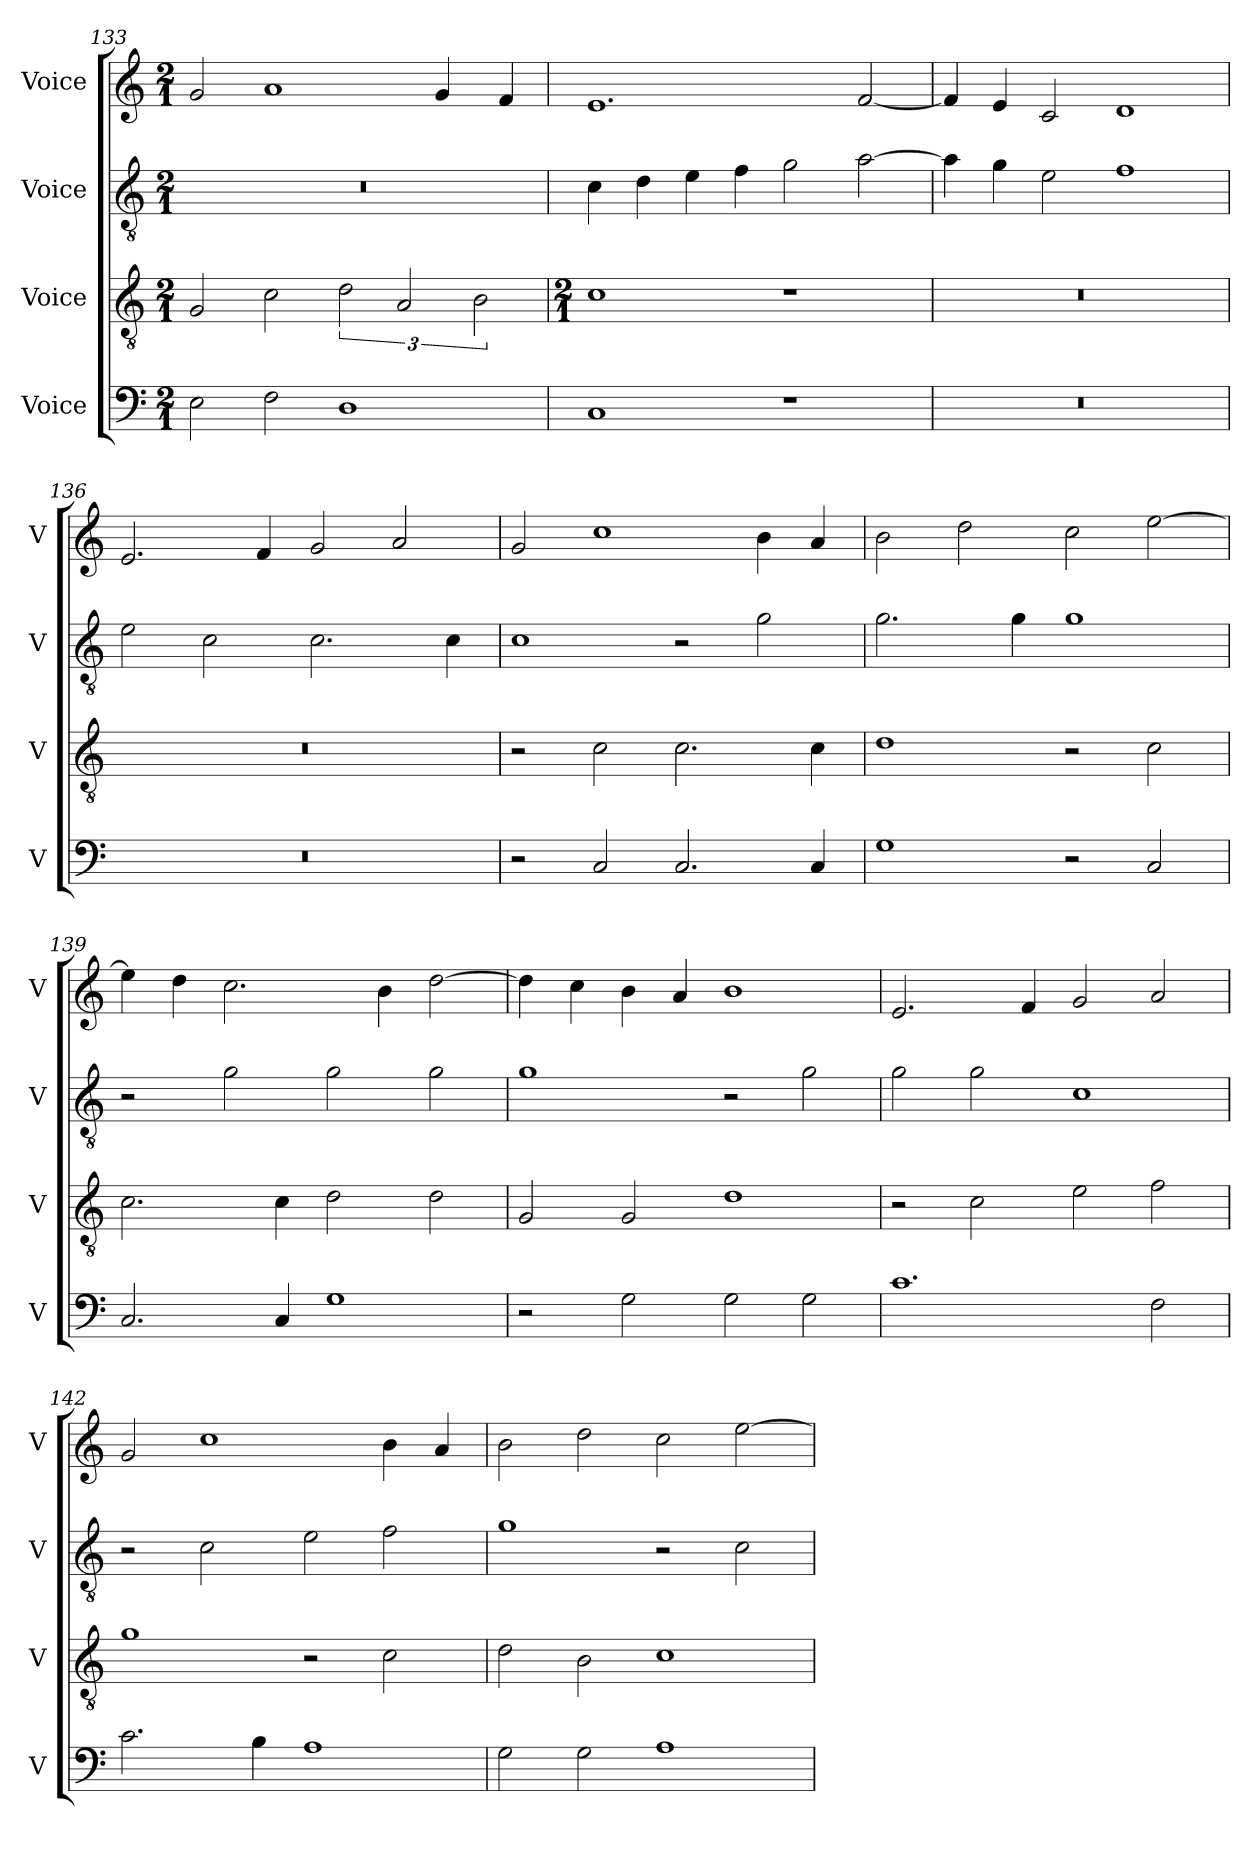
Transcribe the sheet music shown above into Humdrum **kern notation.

**kern	**kern	**kern	**kern
*part4	*part3	*part2	*part1
*staff4	*staff3	*staff2	*staff1
*I"Voice	*I"Voice	*I"Voice	*I"Voice
*I'V	*I'V	*I'V	*I'V
!!LO:LB:g=z
*clefF4	*clefGv2	*clefGv2	*clefG2
*k[]	*k[]	*k[]	*k[]
*M2/1	*M2/1	*M2/1	*M2/1
=133	=133	=133	=133
2E\	2G/	0r	2g/
2F\	2c\	.	1a
1D	3d\	.	.
.	3A/	.	.
.	.	.	4g/
.	3B\	.	.
.	.	.	4f/
=134	=134	=134	=134
*	*M2/1	*	*
1C	1c	4c\	1.e
.	.	4d\	.
.	.	4e\	.
.	.	4f\	.
1r	1r	2g\	.
.	.	[2a\	[2f/
=135	=135	=135	=135
0r	0r	4a\]	4f/]
.	.	4g\	4e/
.	.	2e\	2c/
.	.	1f	1d
!!LO:LB:g=z
=136	=136	=136	=136
0r	0r	2e\	2.e/
.	.	2c\	.
.	.	.	4f/
.	.	2.c\	2g/
.	.	.	2a/
.	.	4c\	.
=137	=137	=137	=137
2r	2r	1c	2g/
2C/	2c\	.	1cc
2.C/	2.c\	2r	.
.	.	2g\	4b\
4C/	4c\	.	4a/
=138	=138	=138	=138
1G	1d	2.g\	2b\
.	.	.	2dd\
.	.	4g\	.
2r	2r	1g	2cc\
2C/	2c\	.	[2ee\
!!LO:LB:g=z
=139	=139	=139	=139
2.C/	2.c\	2r	4ee\]
.	.	.	4dd\
.	.	2g\	2.cc\
4C/	4c\	.	.
1G	2d\	2g\	.
.	.	.	4b\
.	2d\	2g\	[2dd\
=140	=140	=140	=140
2r	2G/	1g	4dd\]
.	.	.	4cc\
2G\	2G/	.	4b\
.	.	.	4a/
2G\	1d	2r	1b
2G\	.	2g\	.
=141	=141	=141	=141
1.c	2r	2g\	2.e/
.	2c\	2g\	.
.	.	.	4f/
.	2e\	1c	2g/
2F\	2f\	.	2a/
!!LO:PB:g=z
=142	=142	=142	=142
2.c\	1g	2r	2g/
.	.	2c\	1cc
4B\	.	.	.
1A	2r	2e\	.
.	2c\	2f\	4b\
.	.	.	4a/
=143	=143	=143	=143
2G\	2d\	1g	2b\
2G\	2B\	.	2dd\
1A	1c	2r	2cc\
.	.	2c\	[2ee\
=	=	=	=
*-	*-	*-	*-
